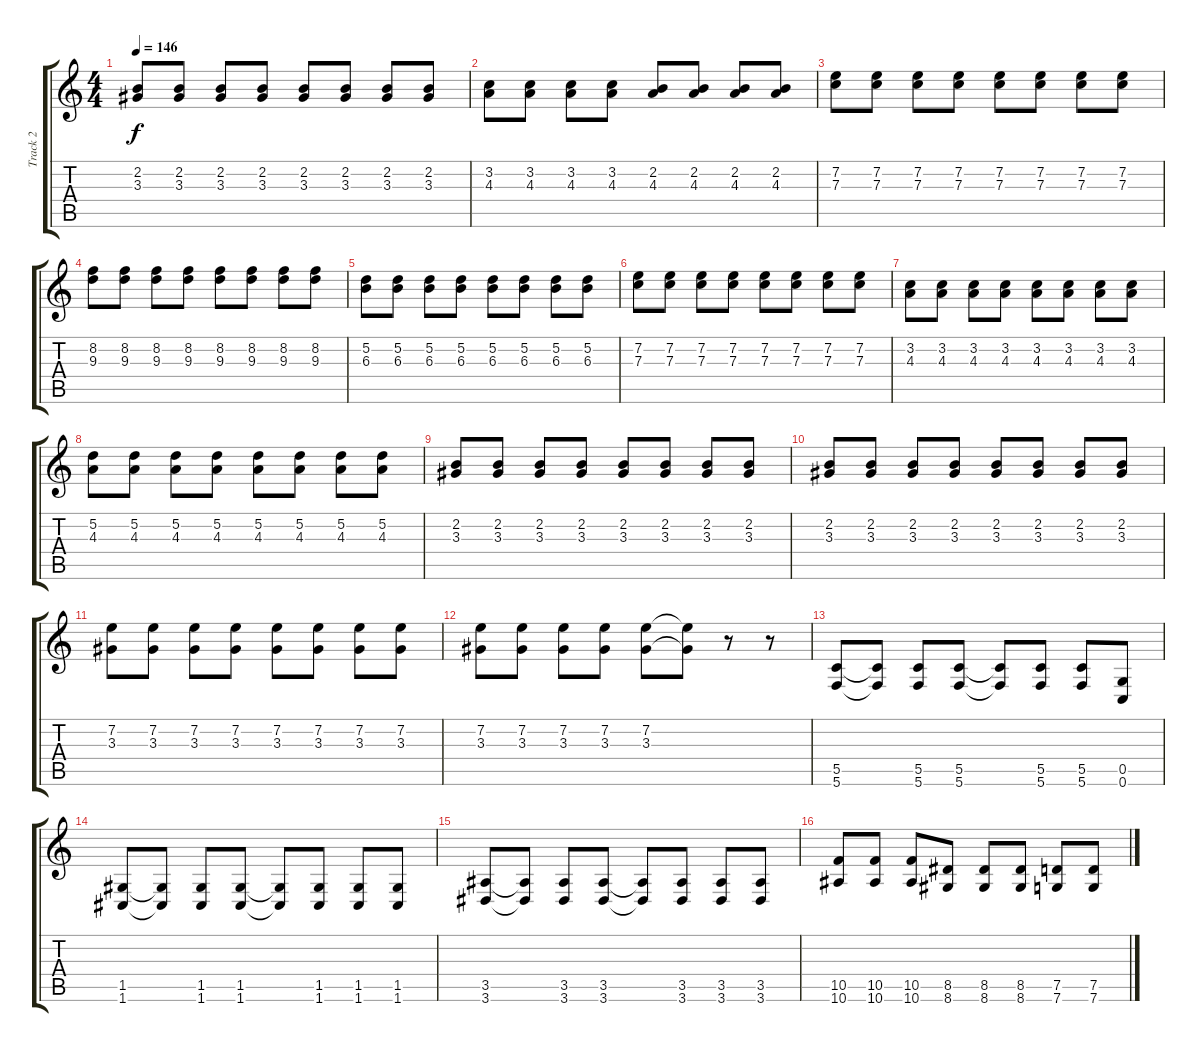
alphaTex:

\track ("Track 2" "Track 2") {instrument distortionguitar bank 255}
\staff {score tabs}
\tuning (D4 A3 F3 C3 G2 C2) {hide}
\ts (4 4)
\tempo 146
\clef g2
\ks c
(2.2 3.3).8{dy f} (2.2 3.3).8 (2.2 3.3).8 (2.2 3.3).8 (2.2 3.3).8 (2.2 3.3).8 (2.2 3.3).8 (2.2 3.3).8 |
(3.2 4.3).8 (3.2 4.3).8 (3.2 4.3).8 (3.2 4.3).8 (2.2 4.3).8 (2.2 4.3).8 (2.2 4.3).8 (2.2 4.3).8 |
(7.2 7.3).8 (7.2 7.3).8 (7.2 7.3).8 (7.2 7.3).8 (7.2 7.3).8 (7.2 7.3).8 (7.2 7.3).8 (7.2 7.3).8 |
(8.2 9.3).8 (8.2 9.3).8 (8.2 9.3).8 (8.2 9.3).8 (8.2 9.3).8 (8.2 9.3).8 (8.2 9.3).8 (8.2 9.3).8 |
(5.2 6.3).8 (5.2 6.3).8 (5.2 6.3).8 (5.2 6.3).8 (5.2 6.3).8 (5.2 6.3).8 (5.2 6.3).8 (5.2 6.3).8 |
(7.2 7.3).8 (7.2 7.3).8 (7.2 7.3).8 (7.2 7.3).8 (7.2 7.3).8 (7.2 7.3).8 (7.2 7.3).8 (7.2 7.3).8 |
(3.2 4.3).8 (3.2 4.3).8 (3.2 4.3).8 (3.2 4.3).8 (3.2 4.3).8 (3.2 4.3).8 (3.2 4.3).8 (3.2 4.3).8 |
(5.2 4.3).8 (5.2 4.3).8 (5.2 4.3).8 (5.2 4.3).8 (5.2 4.3).8 (5.2 4.3).8 (5.2 4.3).8 (5.2 4.3).8 |
(2.2 3.3).8 (2.2 3.3).8 (2.2 3.3).8 (2.2 3.3).8 (2.2 3.3).8 (2.2 3.3).8 (2.2 3.3).8 (2.2 3.3).8 |
(2.2 3.3).8 (2.2 3.3).8 (2.2 3.3).8 (2.2 3.3).8 (2.2 3.3).8 (2.2 3.3).8 (2.2 3.3).8 (2.2 3.3).8 |
(7.2 3.3).8 (7.2 3.3).8 (7.2 3.3).8 (7.2 3.3).8 (7.2 3.3).8 (7.2 3.3).8 (7.2 3.3).8 (7.2 3.3).8 |
(7.2 3.3).8 (7.2 3.3).8 (7.2 3.3).8 (7.2 3.3).8 (7.2 3.3).8 (7.2{t} 3.3{t}).8 r.8 r.8 |
(5.5 5.6).8 (5.5{t} 5.6{t}).8 (5.5 5.6).8 (5.5 5.6).8 (5.5{t} 5.6{t}).8 (5.5 5.6).8 (5.5 5.6).8 (0.5 0.6).8 |
(1.5 1.6).8 (1.5{t} 1.6{t}).8 (1.5 1.6).8 (1.5 1.6).8 (1.5{t} 1.6{t}).8 (1.5 1.6).8 (1.5 1.6).8 (1.5 1.6).8 |
(3.5 3.6).8 (3.5{t} 3.6{t}).8 (3.5 3.6).8 (3.5 3.6).8 (3.5{t} 3.6{t}).8 (3.5 3.6).8 (3.5 3.6).8 (3.5 3.6).8 |
(10.5 10.6).8 (10.5 10.6).8 (10.5 10.6).8 (8.5 8.6).8 (8.5 8.6).8 (8.5 8.6).8 (7.5 7.6).8 (7.5 7.6).8
